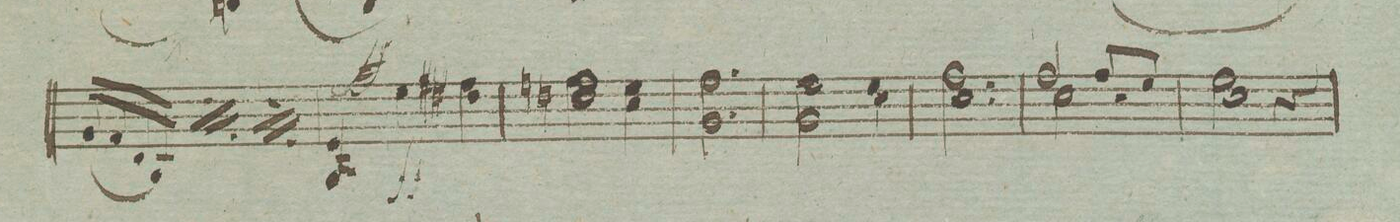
**kern	**dynam
*I"Violino. 2do	*
*clefG2	*
*k[]	*
*M3/4	*
(16g/LL	.
16f/	.
16d/	.
16B/JJ)	.
*rep	*
(16g/LL	.
16f/	.
16d/	.
16B/JJ)	.
*Xrep	*
*rep	*
(16g/LL	.
16f/	.
16d/	.
16B/JJ)	.
*Xrep	*
=137	=137
4e 4G/	.
.	ff
4ee\	ff
4ff#X 4dd#X\	.
=138	=138
2ffn 2ddn\	.
4ee 4cc\	.
=139	=139
2.ff 2.g\	.
=140	=140
2ee 2g\	.
4ee 4cc\	.
=141	=141
2.ff 2.cc\	.
=142	=142
*^	*
2ff/	2cc\	.
8ff/L	4cc\	.
8ee/J	.	.
*v	*v	*
=143	=143
2ee 2cc\	.
4r	.
=144	=144
*-	*-
